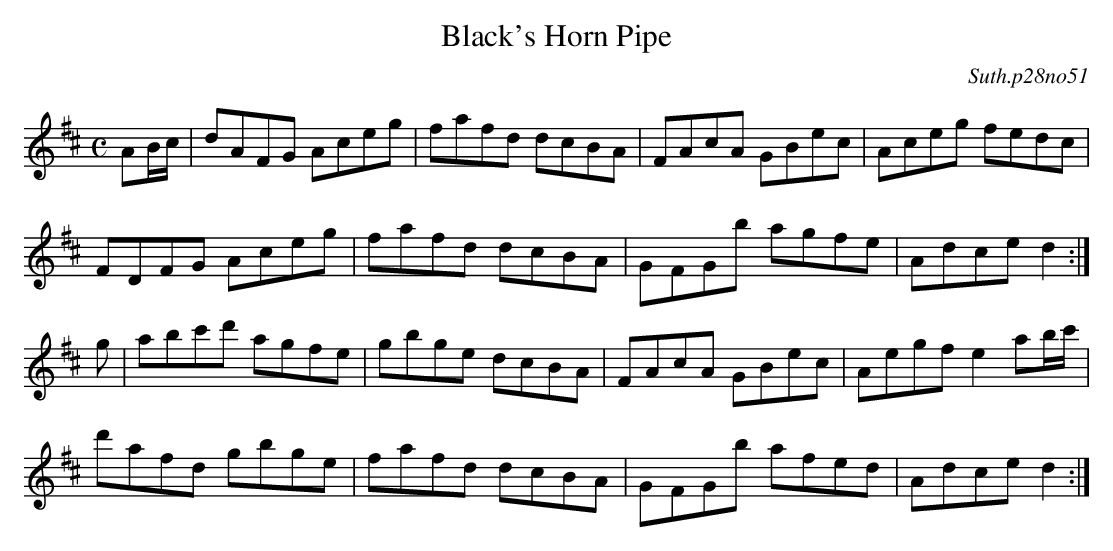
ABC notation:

X:1
T:Black's Horn Pipe
C:Suth.p28no51
M:C
L:1/8
K:D
AB/c/|dAFG Aceg|fafd dcBA|FAcA GBec|Aceg fedc|
FDFG Aceg|fafd dcBA|GFGb agfe|Adce d2:|
g|abc'd' agfe|gbge dcBA|FAcA GBec|Aegfe2 ab/c'/|
d'afd gbge|fafd dcBA|GFGb afed|Adce d2:|
